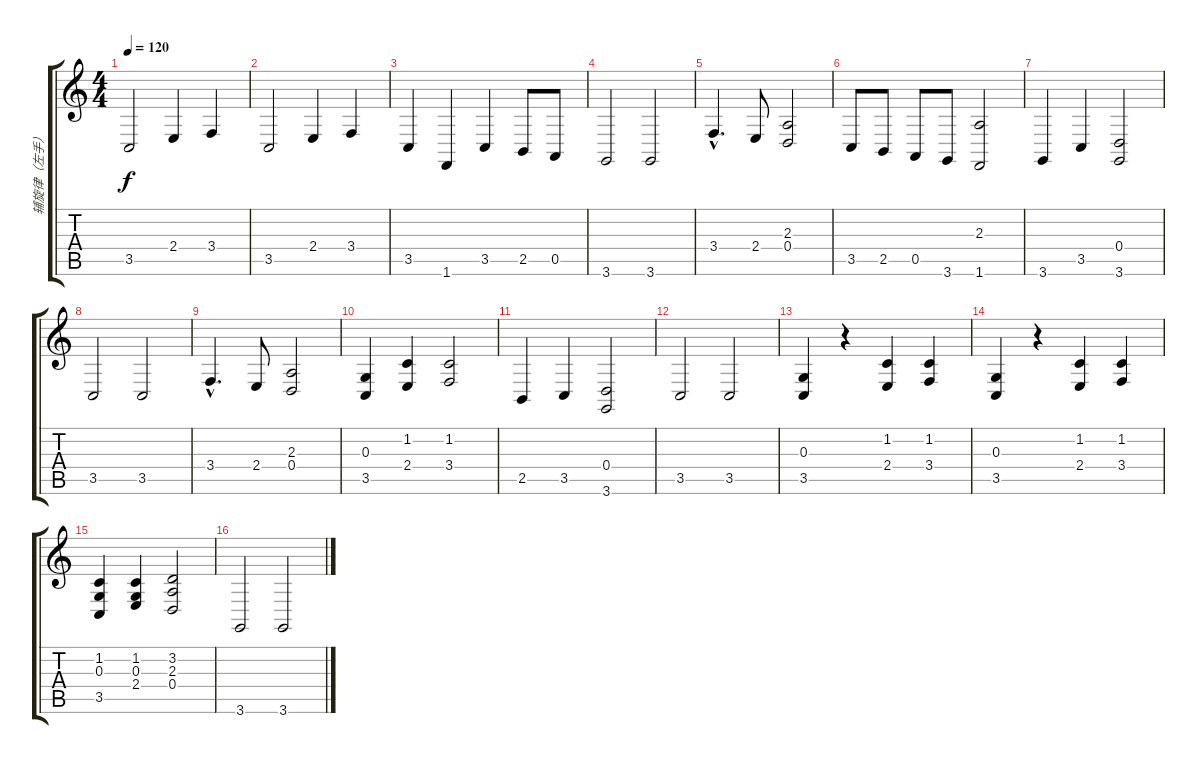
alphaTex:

\track ("辅旋律（左手）" "辅旋律（左手）") {instrument acousticgrandpiano}
\staff {score tabs}
\tuning (E4 B3 G3 D3 A2 E2) {hide}
\ts (4 4)
\tempo 120
\clef g2
\ks c
3.5.2{dy f instrument acousticgrandpiano} 2.4.4 3.4.4 |
3.5.2 2.4.4 3.4.4 |
3.5.4 1.6.4 3.5.4 2.5.8 0.5.8 |
3.6.2 3.6.2 |
3.4{hac}.4{d} 2.4.8 (2.3 0.4).2 |
3.5.8 2.5.8 0.5.8 3.6.8 (2.3 1.6).2 |
3.6.4 3.5.4 (0.4 3.6).2 |
3.5.2 3.5.2 |
3.4{hac}.4{d} 2.4.8 (2.3 0.4).2 |
(0.3 3.5).4 (1.2 2.4).4 (1.2 3.4).2 |
2.5.4 3.5.4 (0.4 3.6).2 |
3.5.2 3.5.2 |
(0.3 3.5).4 r.4 (1.2 2.4).4 (1.2 3.4).4 |
(0.3 3.5).4 r.4 (1.2 2.4).4 (1.2 3.4).4 |
(1.2 0.3 3.5).4 (1.2 0.3 2.4).4 (3.2 2.3 0.4).2 |
3.6.2 3.6.2
